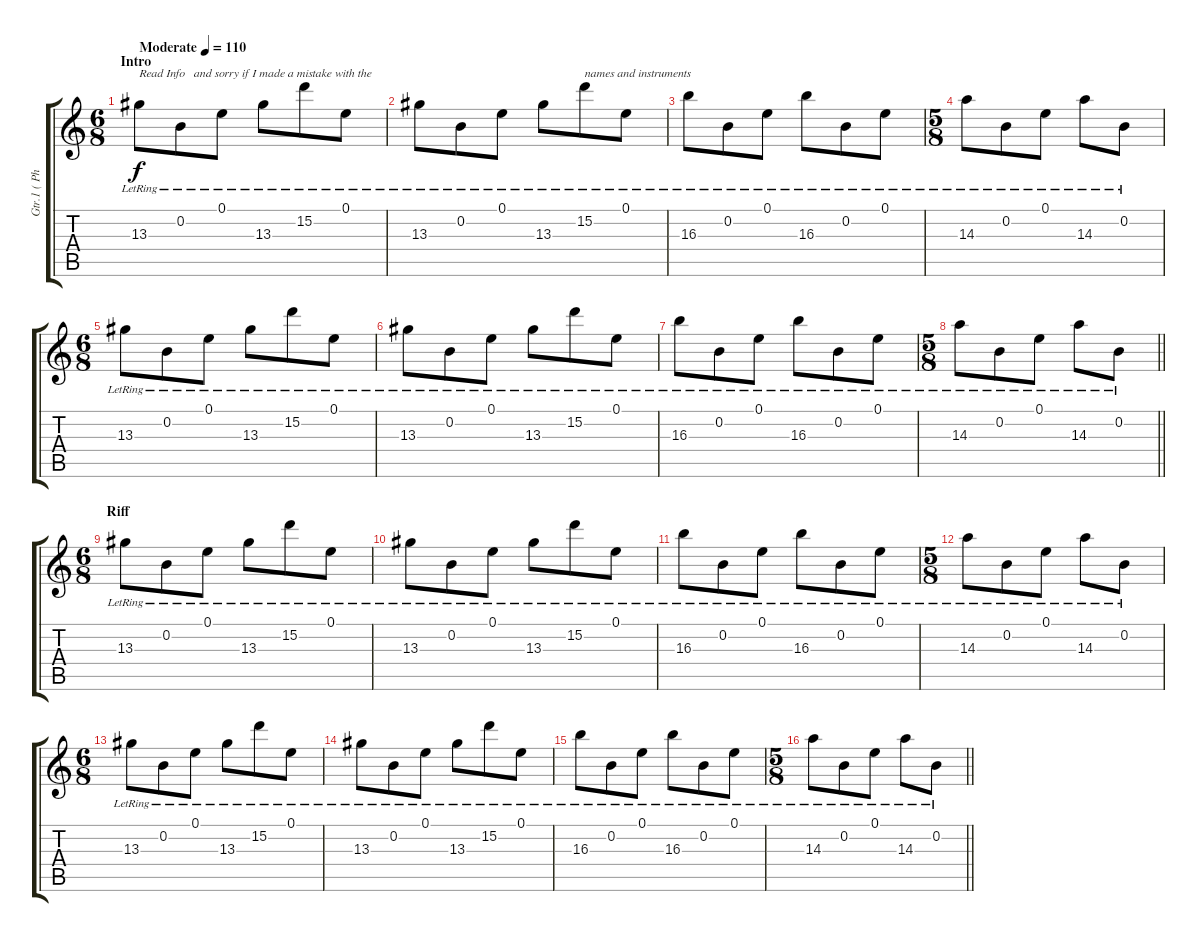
\track ("Gtr.1 ( Phillip Selway )" "Gtr.1 ( Ph") {instrument electricguitarclean}
\staff {score tabs}
\tuning (E4 B3 G3 D3 A2 E2) {hide}
\ts (6 8)
\section ("" "Intro")
\tempo (110 "Moderate")
\clef g2
\ks c
13.3{lr}.8{txt "Read Info   and sorry if I made a mistake with the" dy f instrument electricguitarclean} 0.2{lr}.8 0.1{lr}.8 13.3{lr}.8 15.2{lr}.8 0.1{lr}.8 |
13.3{lr}.8 0.2{lr}.8 0.1{lr}.8 13.3{lr}.8 15.2{lr}.8{txt "names and instruments"} 0.1{lr}.8 |
16.3{lr}.8 0.2{lr}.8 0.1{lr}.8 16.3{lr}.8 0.2{lr}.8 0.1{lr}.8 |
\ts (5 8)
14.3{lr}.8 0.2{lr}.8 0.1{lr}.8 14.3{lr}.8 0.2{lr}.8 |
\ts (6 8)
13.3{lr}.8 0.2{lr}.8 0.1{lr}.8 13.3{lr}.8 15.2{lr}.8 0.1{lr}.8 |
13.3{lr}.8 0.2{lr}.8 0.1{lr}.8 13.3{lr}.8 15.2{lr}.8 0.1{lr}.8 |
16.3{lr}.8 0.2{lr}.8 0.1{lr}.8 16.3{lr}.8 0.2{lr}.8 0.1{lr}.8 |
\ts (5 8)
\barLineRight lightlight
14.3{lr}.8 0.2{lr}.8 0.1{lr}.8 14.3{lr}.8 0.2{lr}.8 |
\ts (6 8)
\section ("" "Riff")
13.3{lr}.8 0.2{lr}.8 0.1{lr}.8 13.3{lr}.8 15.2{lr}.8 0.1{lr}.8 |
13.3{lr}.8 0.2{lr}.8 0.1{lr}.8 13.3{lr}.8 15.2{lr}.8 0.1{lr}.8 |
16.3{lr}.8 0.2{lr}.8 0.1{lr}.8 16.3{lr}.8 0.2{lr}.8 0.1{lr}.8 |
\ts (5 8)
14.3{lr}.8 0.2{lr}.8 0.1{lr}.8 14.3{lr}.8 0.2{lr}.8 |
\ts (6 8)
13.3{lr}.8 0.2{lr}.8 0.1{lr}.8 13.3{lr}.8 15.2{lr}.8 0.1{lr}.8 |
13.3{lr}.8 0.2{lr}.8 0.1{lr}.8 13.3{lr}.8 15.2{lr}.8 0.1{lr}.8 |
16.3{lr}.8 0.2{lr}.8 0.1{lr}.8 16.3{lr}.8 0.2{lr}.8 0.1{lr}.8 |
\ts (5 8)
\barLineRight lightlight
14.3{lr}.8 0.2{lr}.8 0.1{lr}.8 14.3{lr}.8 0.2{lr}.8
